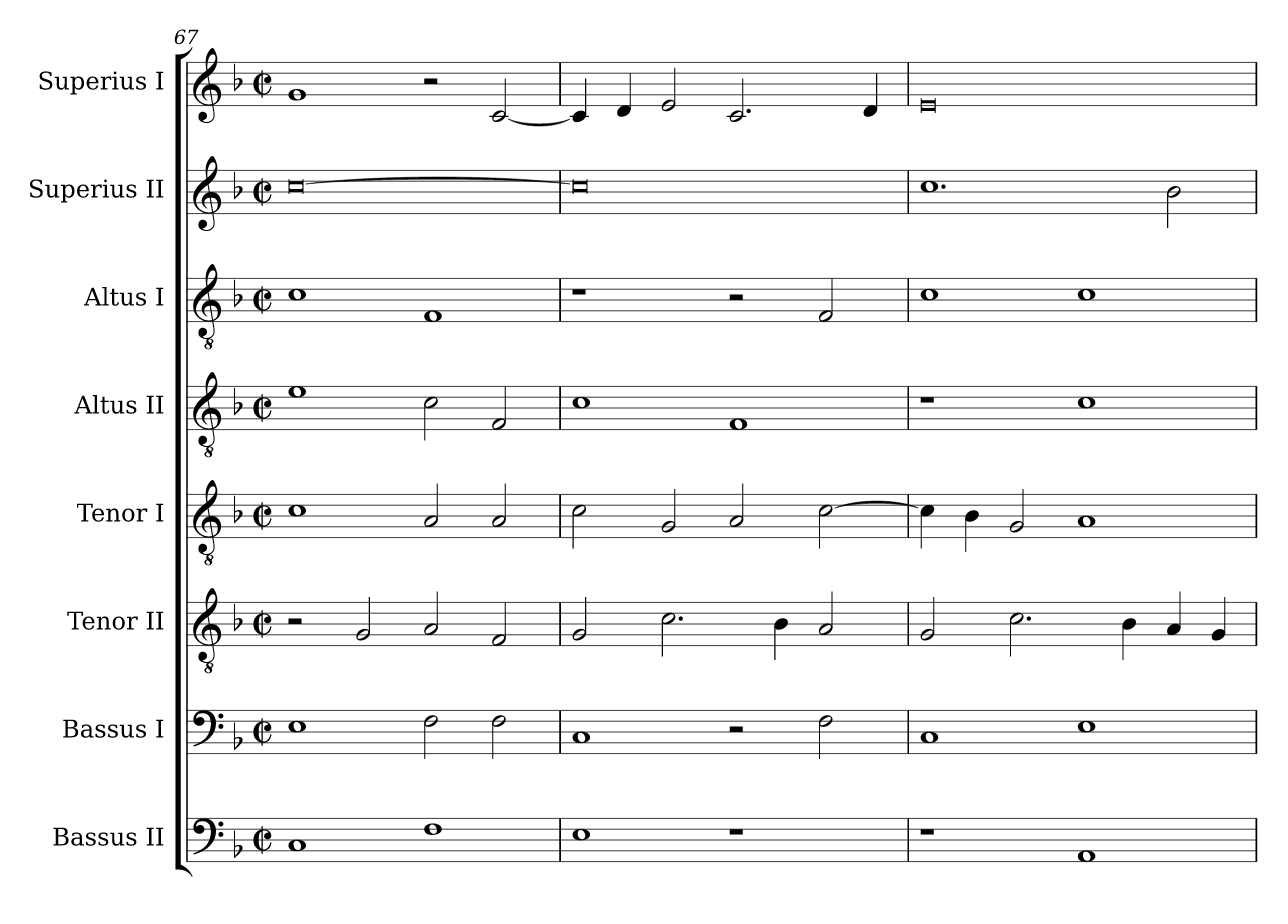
**kern	**kern	**kern	**kern	**kern	**kern	**kern	**kern
*part8	*part7	*part6	*part5	*part4	*part3	*part2	*part1
*staff8	*staff7	*staff6	*staff5	*staff4	*staff3	*staff2	*staff1
*I"Bassus II	*I"Bassus I	*I"Tenor II	*I"Tenor I	*I"Altus II	*I"Altus I	*I"Superius II	*I"Superius I
*I'B.s.	*	*	*	*I'A.s.	*	*I'S.s.	*I'S.p.
*clefF4	*clefF4	*clefGv2	*clefGv2	*clefGv2	*clefGv2	*clefG2	*clefG2
*	*	*ITrd7c12	*ITrd7c12	*ITrd7c12	*ITrd7c12	*	*
*k[b-]	*k[b-]	*k[b-]	*k[b-]	*k[b-]	*k[b-]	*k[b-]	*k[b-]
*F:	*F:	*F:	*F:	*F:	*F:	*F:	*F:
*M2/2	*M2/2	*M2/2	*M2/2	*M2/2	*M2/2	*M2/2	*M2/2
*met(c|)	*met(c|)	*met(c|)	*met(c|)	*met(c|)	*met(c|)	*met(c|)	*met(c|)
=67	=67	=67	=67	=67	=67	=67	=67
1Ci	1Ei	2r	1Ci	1Ei	1Ci	[>0cci	1gi
.	.	2GGi/	.	.	.	.	.
1Fi	2Fi\	2AAi/	2AAi/	2Ci\	1FFi	.	2r
.	2Fi\	2FFi/	2AAi/	2FFi/	.	.	[<2ci/
=68	=68	=68	=68	=68	=68	=68	=68
1Ei	1Ci	2GGi/	2Ci\	1Ci	1r	0cci]	4ci/]
.	.	.	.	.	.	.	4di/
.	.	2.Ci\	2GGi/	.	.	.	2ei/
1r	2r	.	2AAi/	1FFi	2r	.	2.ci/
.	.	4BB-i\	.	.	.	.	.
.	2Fi\	2AAi/	[>2Ci\	.	2FFi/	.	.
.	.	.	.	.	.	.	4di/
!!LO:LB:g=z
=69	=69	=69	=69	=69	=69	=69	=69
1r	1Ci	2GGi/	4Ci\]	1r	1Ci	1.cci	0ei
.	.	.	4BB-i\	.	.	.	.
.	.	2.Ci\	2GGi/	.	.	.	.
1AAi	1Ei	.	1AAi	1Ci	1Ci	.	.
.	.	4BB-i\	.	.	.	.	.
.	.	4AAi/	.	.	.	2b-i\	.
.	.	4GGi/	.	.	.	.	.
=	=	=	=	=	=	=	=
*-	*-	*-	*-	*-	*-	*-	*-
